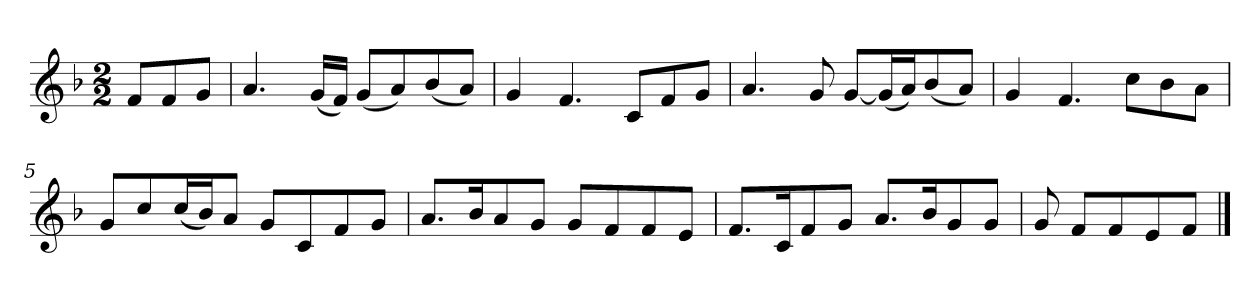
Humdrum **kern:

**kern
*part1
*staff1
*k[b-]
*M2/2
*MM120
=
8fL
8f
8gJ
=1
4.a
(16gLL
16fJJ)
(8gL
8a)
(8b-
8aJ)
=2
4g
4.f
8cL
8f
8gJ
=3
4.a
8g
[8gL
(16gL]
16aJ)
(8b-
8aJ)
=4
4g
4.f
8ccL
8b-
8aJ
=5
8gL
8cc
(16ccL
16b-J)
8aJ
8gL
8c
8f
8gJ
=6
8.aL
16b-K
8a
8gJ
8gL
8f
8f
8eJ
=7
8.fL
16cK
8f
8gJ
8.aL
16b-K
8g
8gJ
=8
8g
8fL
8f
8e
8fJ
==
*-
